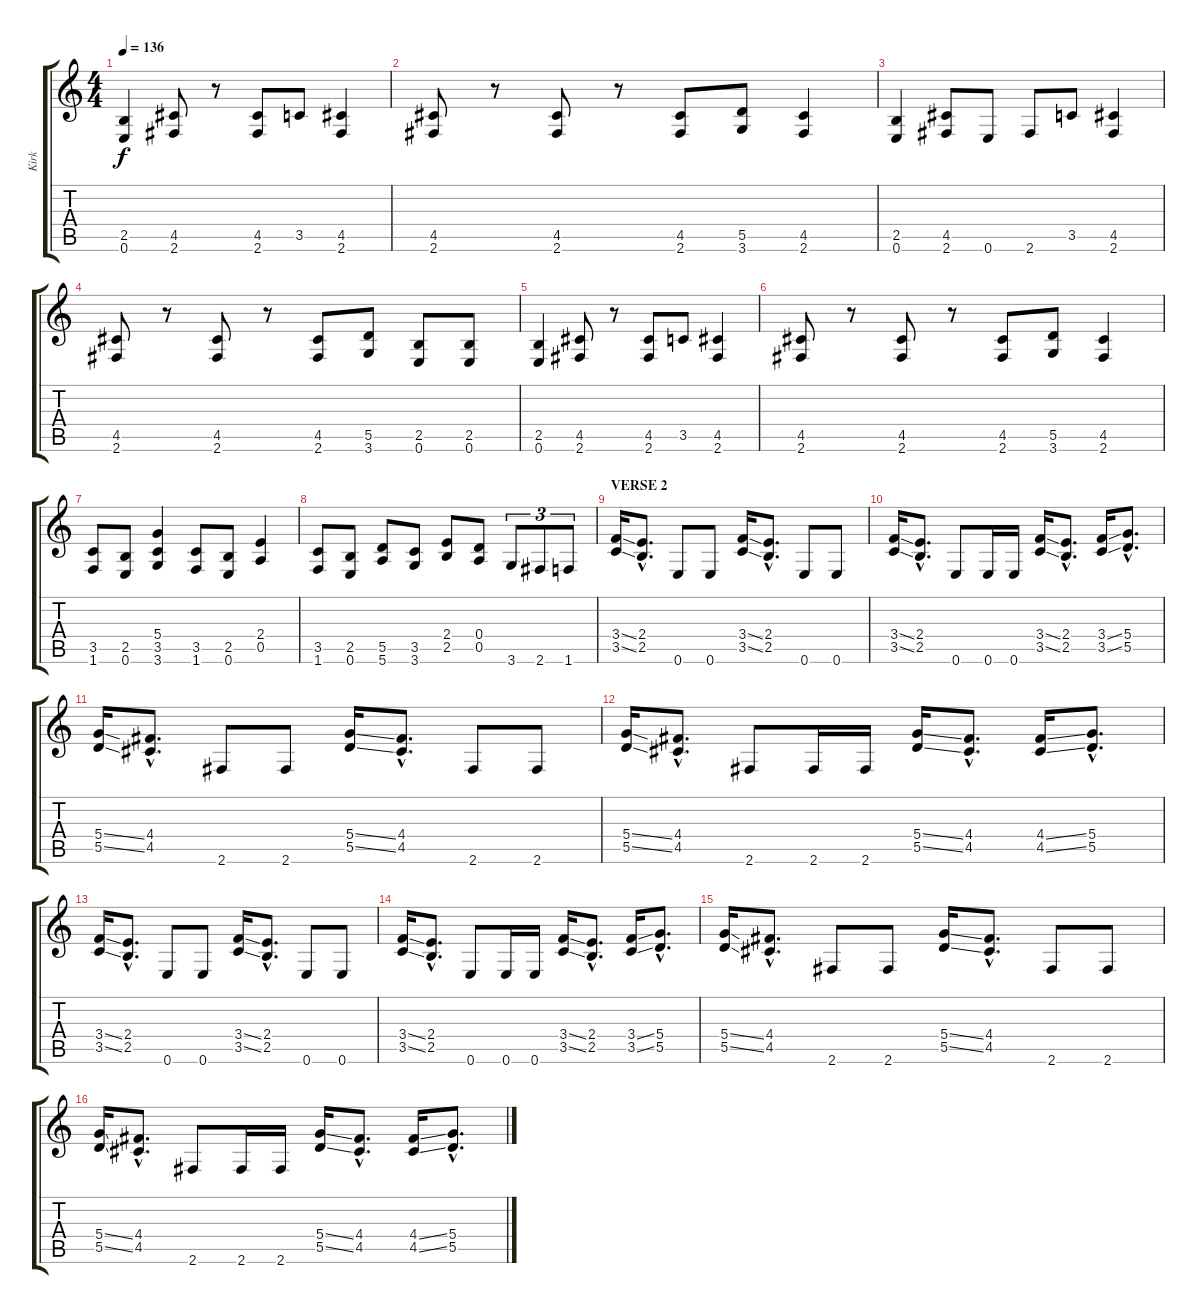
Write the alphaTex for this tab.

\track ("Kirk" "Kirk") {instrument overdrivenguitar}
\staff {score tabs}
\tuning (E4 B3 G3 D3 A2 E2) {hide}
\ts (4 4)
\tempo 136
\clef g2
\ks c
(2.5 0.6).4{dy f} (4.5 2.6).8 r.8 (4.5 2.6).8 3.5.8 (4.5 2.6).4 |
(4.5 2.6).8 r.8 (4.5 2.6).8 r.8 (4.5 2.6).8 (5.5 3.6).8 (4.5 2.6).4 |
(2.5 0.6).4 (4.5 2.6).8 0.6.8 2.6.8 3.5.8 (4.5 2.6).4 |
(4.5 2.6).8 r.8 (4.5 2.6).8 r.8 (4.5 2.6).8 (5.5 3.6).8 (2.5 0.6).8 (2.5 0.6).8 |
(2.5 0.6).4 (4.5 2.6).8 r.8 (4.5 2.6).8 3.5.8 (4.5 2.6).4 |
(4.5 2.6).8 r.8 (4.5 2.6).8 r.8 (4.5 2.6).8 (5.5 3.6).8 (4.5 2.6).4 |
(3.5 1.6).8 (2.5 0.6).8 (5.4 3.5 3.6).4 (3.5 1.6).8 (2.5 0.6).8 (2.4 0.5).4 |
(3.5 1.6).8 (2.5 0.6).8 (5.5 5.6).8 (3.5 3.6).8 (2.4 2.5).8 (0.4 0.5).8 3.6.8{tu (3 2)} 2.6.8{tu (3 2)} 1.6.8{tu (3 2)} |
\section ("" "VERSE 2")
(3.4{ss} 3.5{ss}).16 (2.4{hac} 2.5{hac}).8{d} 0.6.8 0.6.8 (3.4{ss} 3.5{ss}).16 (2.4{hac} 2.5{hac}).8{d} 0.6.8 0.6.8 |
(3.4{ss} 3.5{ss}).16 (2.4{hac} 2.5{hac}).8{d} 0.6.8 0.6.16 0.6.16 (3.4{ss} 3.5{ss}).16 (2.4{hac} 2.5{hac}).8{d} (3.4{ss} 3.5{ss}).16 (5.4{hac} 5.5{hac}).8{d} |
(5.4{ss} 5.5{ss}).16 (4.4{hac} 4.5{hac}).8{d} 2.6.8 2.6.8 (5.4{ss} 5.5{ss}).16 (4.4{hac} 4.5{hac}).8{d} 2.6.8 2.6.8 |
(5.4{ss} 5.5{ss}).16 (4.4{hac} 4.5{hac}).8{d} 2.6.8 2.6.16 2.6.16 (5.4{ss} 5.5{ss}).16 (4.4{hac} 4.5{hac}).8{d} (4.4{ss} 4.5{ss}).16 (5.4{hac} 5.5{hac}).8{d} |
(3.4{ss} 3.5{ss}).16 (2.4{hac} 2.5{hac}).8{d} 0.6.8 0.6.8 (3.4{ss} 3.5{ss}).16 (2.4{hac} 2.5{hac}).8{d} 0.6.8 0.6.8 |
(3.4{ss} 3.5{ss}).16 (2.4{hac} 2.5{hac}).8{d} 0.6.8 0.6.16 0.6.16 (3.4{ss} 3.5{ss}).16 (2.4{hac} 2.5{hac}).8{d} (3.4{ss} 3.5{ss}).16 (5.4{hac} 5.5{hac}).8{d} |
(5.4{ss} 5.5{ss}).16 (4.4{hac} 4.5{hac}).8{d} 2.6.8 2.6.8 (5.4{ss} 5.5{ss}).16 (4.4{hac} 4.5{hac}).8{d} 2.6.8 2.6.8 |
(5.4{ss} 5.5{ss}).16 (4.4{hac} 4.5{hac}).8{d} 2.6.8 2.6.16 2.6.16 (5.4{ss} 5.5{ss}).16 (4.4{hac} 4.5{hac}).8{d} (4.4{ss} 4.5{ss}).16 (5.4{hac} 5.5{hac}).8{d}
